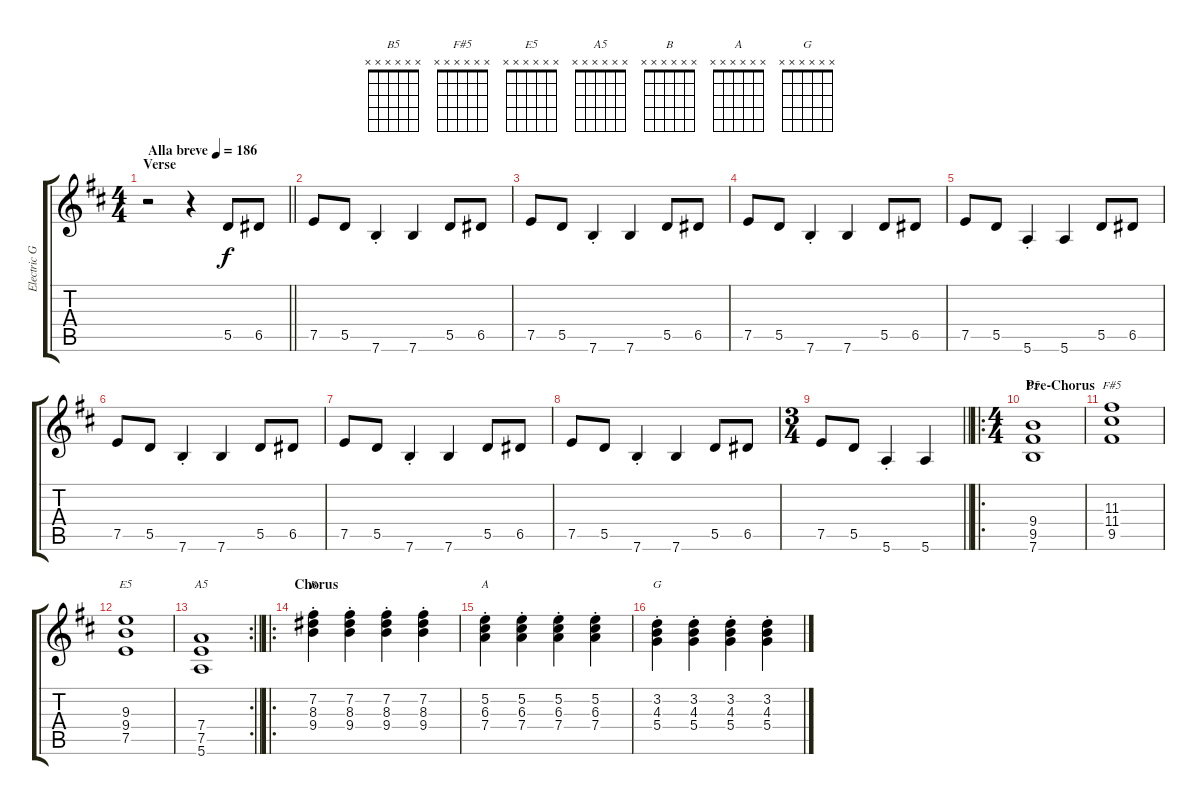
\track ("Electric Guitar, overdrive" "Electric G") {instrument overdrivenguitar}
\staff {score tabs}
\tuning (E4 B3 G3 D3 A2 E2) {hide}
\chord ("B5" x x x x x x)
\chord ("F#5" x x x x x x)
\chord ("E5" x x x x x x)
\chord ("A5" x x x x x x)
\chord ("B" x x x x x x)
\chord ("A" x x x x x x)
\chord ("G" x x x x x x)
\ts (4 4)
\section ("" "Verse")
\tempo (186 "Alla breve")
\clef g2
\barLineRight lightlight
\ks bminor
r.2{dy f instrument overdrivenguitar} r.4 5.5.8 6.5.8 |
7.5.8 5.5.8 7.6{st}.4 7.6.4 5.5.8 6.5.8 |
7.5.8 5.5.8 7.6{st}.4 7.6.4 5.5.8 6.5.8 |
7.5.8 5.5.8 7.6{st}.4 7.6.4 5.5.8 6.5.8 |
7.5.8 5.5.8 5.6{st}.4 5.6.4 5.5.8 6.5.8 |
7.5.8 5.5.8 7.6{st}.4 7.6.4 5.5.8 6.5.8 |
7.5.8 5.5.8 7.6{st}.4 7.6.4 5.5.8 6.5.8 |
7.5.8 5.5.8 7.6{st}.4 7.6.4 5.5.8 6.5.8 |
\ts (3 4)
\barLineRight lightlight
7.5.8 5.5.8 5.6{st}.4 5.6.4 |
\ro
\ts (4 4)
\section ("" "Pre-Chorus")
(9.4 9.5 7.6).1{ch "B5"} |
(11.3 11.4 9.5).1{ch "F#5"} |
(9.3 9.4 7.5).1{ch "E5"} |
\rc 2
\barLineRight lightlight
(7.4 7.5 5.6).1{ch "A5"} |
\ro
\section ("" "Chorus")
(7.2{st} 8.3{st} 9.4{st}).4{ch "B"} (7.2{st} 8.3{st} 9.4{st}).4 (7.2{st} 8.3{st} 9.4{st}).4 (7.2{st} 8.3{st} 9.4{st}).4 |
(5.2{st} 6.3{st} 7.4{st}).4{ch "A"} (5.2{st} 6.3{st} 7.4{st}).4 (5.2{st} 6.3{st} 7.4{st}).4 (5.2{st} 6.3{st} 7.4{st}).4 |
(3.2{st} 4.3{st} 5.4{st}).4{ch "G"} (3.2{st} 4.3{st} 5.4{st}).4 (3.2{st} 4.3{st} 5.4{st}).4 (3.2{st} 4.3{st} 5.4{st}).4
